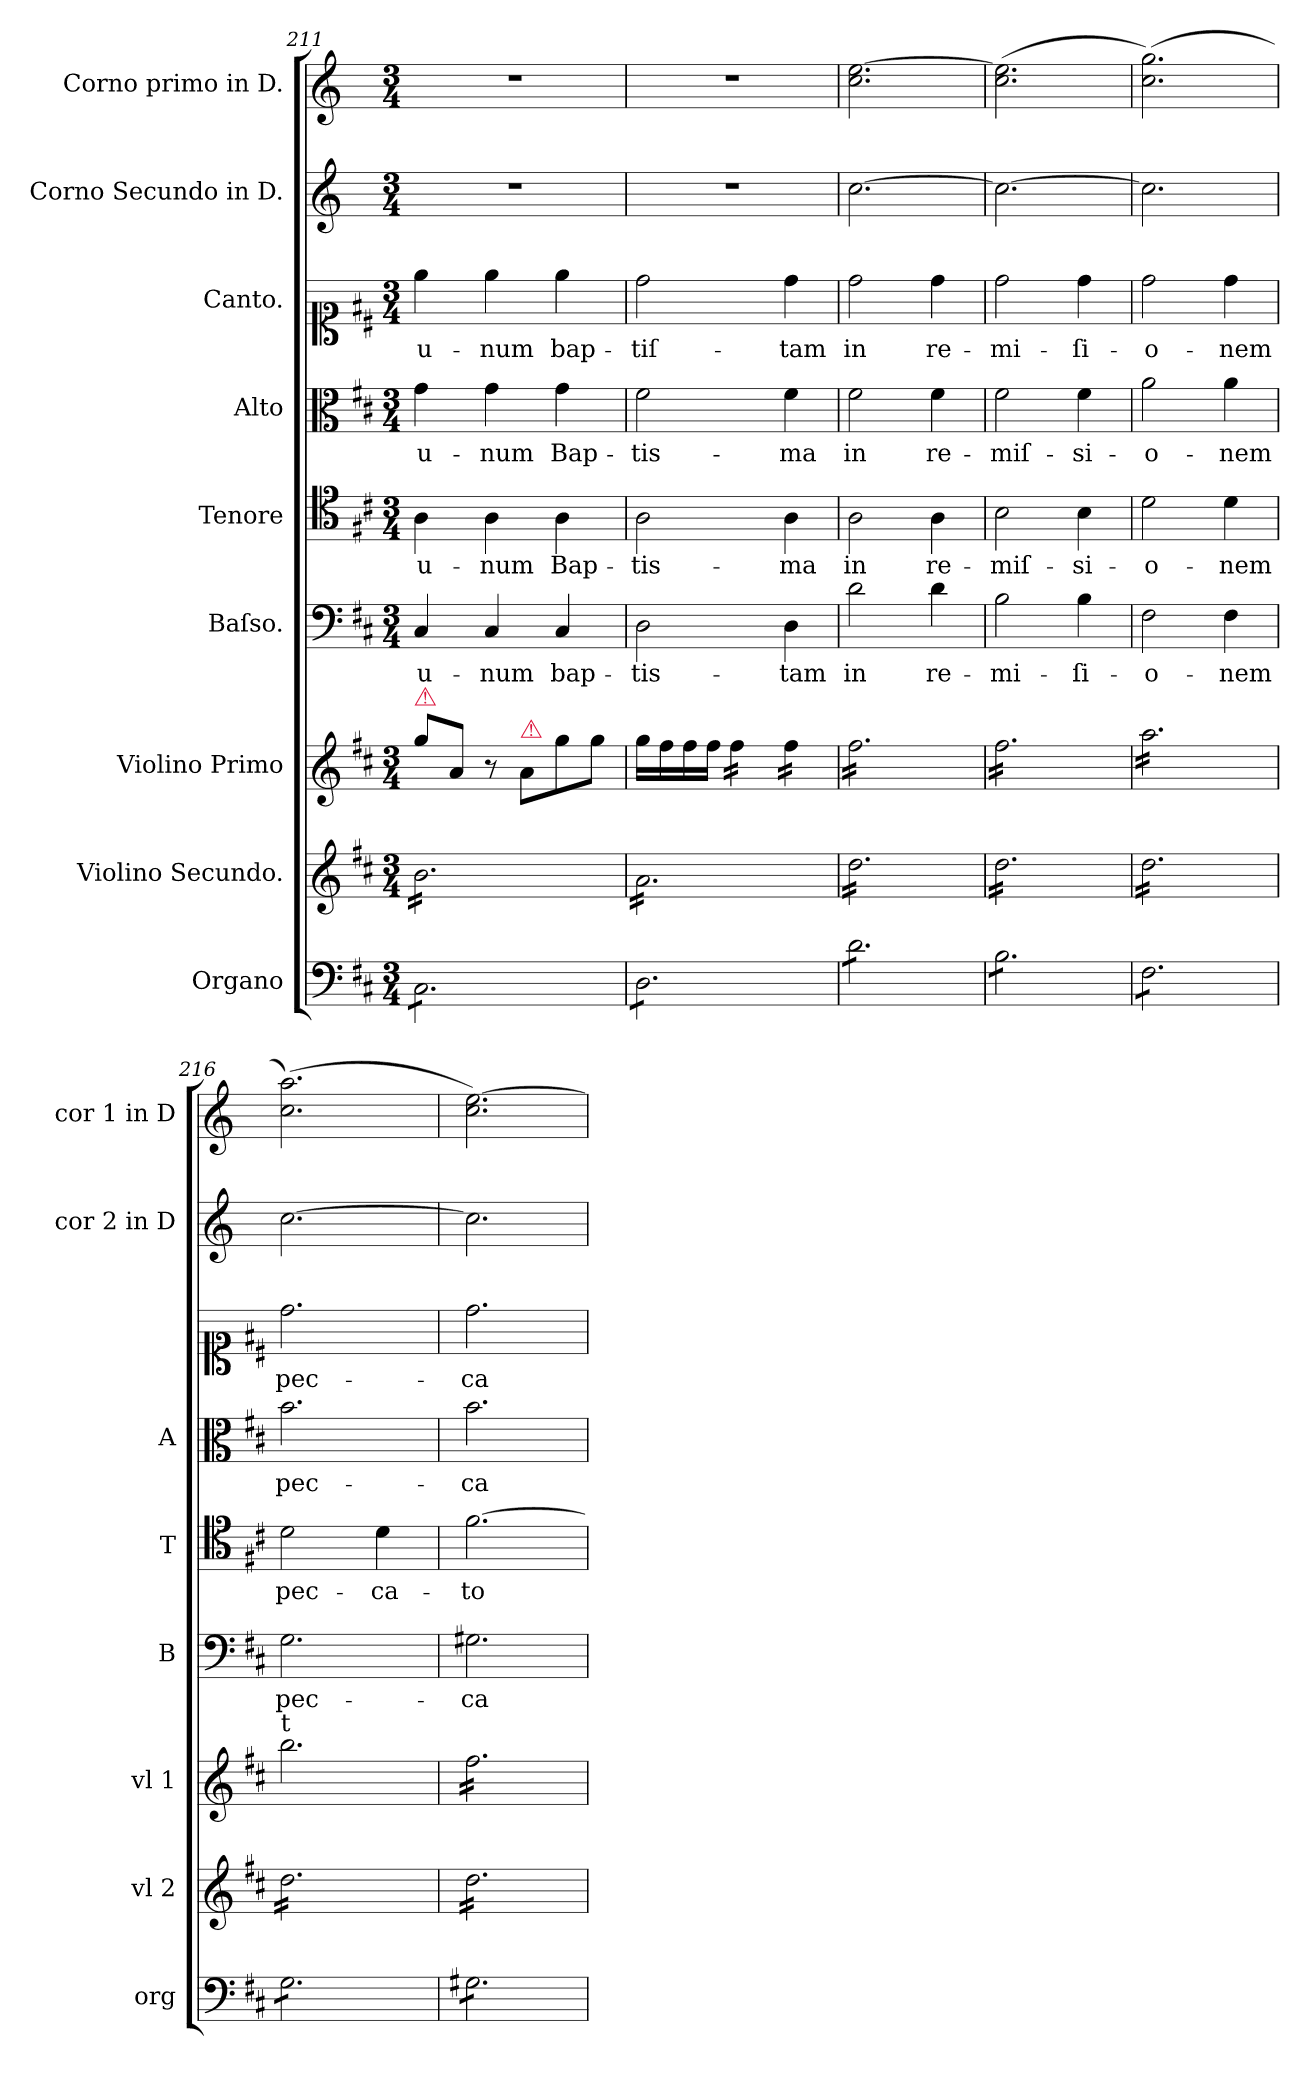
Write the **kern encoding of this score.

**kern	**kern	**kern	**kern	**text	**kern	**text	**kern	**text	**kern	**text	**kern	**kern
*part9	*part8	*part7	*part6	*part6	*part5	*part5	*part4	*part4	*part3	*part3	*part2	*part1
*staff9	*staff8	*staff7	*staff6	*staff6	*staff5	*staff5	*staff4	*staff4	*staff3	*staff3	*staff2	*staff1
*I"Organo	*I"Violino Secundo.	*I"Violino Primo	*I"Baſso.	*	*I"Tenore	*	*I"Alto	*	*I"Canto.	*	*I"Corno Secundo in D.	*I"Corno primo in D.
*I'org	*I'vl 2	*I'vl 1	*I'B	*	*I'T	*	*I'A	*	*	*	*I'cor 2 in D	*I'cor 1 in D
*clefF4	*clefG2	*clefG2	*clefF4	*	*clefC4	*	*clefC3	*	*clefC1	*	*clefG2	*clefG2
*	*	*	*	*	*	*	*	*	*	*	*ITrd6c10	*ITrd6c10
*k[f#c#]	*k[f#c#]	*k[f#c#]	*k[f#c#]	*	*k[f#c#]	*	*k[f#c#]	*	*k[f#c#]	*	*k[f#c#]	*k[f#c#]
*D:	*D:	*D:	*D:	*	*D:	*	*D:	*	*D:	*	*D:	*D:
*M3/4	*M3/4	*M3/4	*M3/4	*	*M3/4	*	*M3/4	*	*M3/4	*	*M3/4	*M3/4
=211	=211	=211	=211	=211	=211	=211	=211	=211	=211	=211	=211	=211
!	!	!LO:TX:a:color=crimson:t=⚠	!	!	!	!	!	!	!	!	!	!
!	!	!	!	!LO:LY:i	!	!	!	!	!	!	!	!
*tremolo	*	*	*	*	*	*	*	*	*	*	*	*
*	*tremolo	*	*	*	*	*	*	*	*	*	*	*
8C#\L	16b\LL	8gg\L	4C#/	u-	4A\	u-	4g\	u-	4ee\	u-	2.r	2.r
.	16b\	.	.	.	.	.	.	.	.	.	.	.
8C#\	16b\	8a/J	.	.	.	.	.	.	.	.	.	.
.	16b\	.	.	.	.	.	.	.	.	.	.	.
!	!	!	!	!LO:LY:i	!	!	!	!	!	!	!	!
8C#\	16b\	8r	4C#/	-num	4A\	-num	4g\	-num	4ee\	-num	.	.
.	16b\	.	.	.	.	.	.	.	.	.	.	.
!	!	!LO:TX:a:color=crimson:t=⚠	!	!	!	!	!	!	!	!	!	!
8C#\	16b\	8a/L	.	.	.	.	.	.	.	.	.	.
.	16b\	.	.	.	.	.	.	.	.	.	.	.
8C#\	16b\	8gg\	4C#/	bap-	4A\	Bap-	4g\	Bap-	4ee\	bap-	.	.
.	16b\	.	.	.	.	.	.	.	.	.	.	.
8C#\J	16b\	8gg\J	.	.	.	.	.	.	.	.	.	.
.	16b\JJ	.	.	.	.	.	.	.	.	.	.	.
=212	=212	=212	=212	=212	=212	=212	=212	=212	=212	=212	=212	=212
8D\L	16a\LL	16gg\LL	2D\	-tis-	2A\	-tis-	2f#\	-tis-	2dd\	-tiſ-	2.r	2.r
.	16a\	16ff#\	.	.	.	.	.	.	.	.	.	.
8D\	16a\	16ff#\	.	.	.	.	.	.	.	.	.	.
.	16a\	16ff#\JJ	.	.	.	.	.	.	.	.	.	.
*	*	*tremolo	*	*	*	*	*	*	*	*	*	*
8D\	16a\	16ff#\LL	.	.	.	.	.	.	.	.	.	.
.	16a\	16ff#\	.	.	.	.	.	.	.	.	.	.
8D\	16a\	16ff#\	.	.	.	.	.	.	.	.	.	.
.	16a\	16ff#\JJ	.	.	.	.	.	.	.	.	.	.
8D\	16a\	16ff#\LL	4D\	-tam	4A\	-ma	4f#\	-ma	4dd\	-tam	.	.
.	16a\	16ff#\	.	.	.	.	.	.	.	.	.	.
8D\J	16a\	16ff#\	.	.	.	.	.	.	.	.	.	.
.	16a\JJ	16ff#\JJ	.	.	.	.	.	.	.	.	.	.
=213	=213	=213	=213	=213	=213	=213	=213	=213	=213	=213	=213	=213
8d\L	16dd\LL	16ff#\LL	2d\	in	2A\	in	2f#\	in	2dd\	in	[2.d\	2.d\ [2.f#\
.	16dd\	16ff#\	.	.	.	.	.	.	.	.	.	.
8d\	16dd\	16ff#\	.	.	.	.	.	.	.	.	.	.
.	16dd\	16ff#\	.	.	.	.	.	.	.	.	.	.
8d\	16dd\	16ff#\	.	.	.	.	.	.	.	.	.	.
.	16dd\	16ff#\	.	.	.	.	.	.	.	.	.	.
8d\	16dd\	16ff#\	.	.	.	.	.	.	.	.	.	.
.	16dd\	16ff#\	.	.	.	.	.	.	.	.	.	.
8d\	16dd\	16ff#\	4d\	re-	4A\	re-	4f#\	re-	4dd\	re-	.	.
.	16dd\	16ff#\	.	.	.	.	.	.	.	.	.	.
8d\J	16dd\	16ff#\	.	.	.	.	.	.	.	.	.	.
.	16dd\JJ	16ff#\JJ	.	.	.	.	.	.	.	.	.	.
=214	=214	=214	=214	=214	=214	=214	=214	=214	=214	=214	=214	=214
8B\L	16dd\LL	16ff#\LL	2B\	-mi-	2B\	-miſ-	2f#\	-miſ-	2dd\	-mi-	2.d\_	(2.d\ 2.f#]\
.	16dd\	16ff#\	.	.	.	.	.	.	.	.	.	.
8B\	16dd\	16ff#\	.	.	.	.	.	.	.	.	.	.
.	16dd\	16ff#\	.	.	.	.	.	.	.	.	.	.
8B\	16dd\	16ff#\	.	.	.	.	.	.	.	.	.	.
.	16dd\	16ff#\	.	.	.	.	.	.	.	.	.	.
8B\	16dd\	16ff#\	.	.	.	.	.	.	.	.	.	.
.	16dd\	16ff#\	.	.	.	.	.	.	.	.	.	.
8B\	16dd\	16ff#\	4B\	-ſi-	4B\	-si-	4f#\	-si-	4dd\	-ſi-	.	.
.	16dd\	16ff#\	.	.	.	.	.	.	.	.	.	.
8B\J	16dd\	16ff#\	.	.	.	.	.	.	.	.	.	.
.	16dd\JJ	16ff#\JJ	.	.	.	.	.	.	.	.	.	.
=215	=215	=215	=215	=215	=215	=215	=215	=215	=215	=215	=215	=215
8F#\L	16dd\LL	16aa\LL	2F#\	-o-	2d\	-o-	2a\	-o-	2dd\	-o-	2.d\]	(2.d\ 2.a\)
.	16dd\	16aa\	.	.	.	.	.	.	.	.	.	.
8F#\	16dd\	16aa\	.	.	.	.	.	.	.	.	.	.
.	16dd\	16aa\	.	.	.	.	.	.	.	.	.	.
8F#\	16dd\	16aa\	.	.	.	.	.	.	.	.	.	.
.	16dd\	16aa\	.	.	.	.	.	.	.	.	.	.
8F#\	16dd\	16aa\	.	.	.	.	.	.	.	.	.	.
.	16dd\	16aa\	.	.	.	.	.	.	.	.	.	.
8F#\	16dd\	16aa\	4F#\	-nem	4d\	-nem	4a\	-nem	4dd\	-nem	.	.
.	16dd\	16aa\	.	.	.	.	.	.	.	.	.	.
8F#\J	16dd\	16aa\	.	.	.	.	.	.	.	.	.	.
.	16dd\JJ	16aa\JJ	.	.	.	.	.	.	.	.	.	.
*	*	*Xtremolo	*	*	*	*	*	*	*	*	*	*
=216	=216	=216	=216	=216	=216	=216	=216	=216	=216	=216	=216	=216
!	!	!LO:TX:a:t=t	!	!	!	!	!	!	!	!	!	!
8G\L	16dd\LL	2.bb\	2.G\	pec-	2d\	pec-	2.b\	pec-	2.dd\	pec-	[2.d\	(2.d\ 2.b\)
.	16dd\	.	.	.	.	.	.	.	.	.	.	.
8G\	16dd\	.	.	.	.	.	.	.	.	.	.	.
.	16dd\	.	.	.	.	.	.	.	.	.	.	.
8G\	16dd\	.	.	.	.	.	.	.	.	.	.	.
.	16dd\	.	.	.	.	.	.	.	.	.	.	.
8G\	16dd\	.	.	.	.	.	.	.	.	.	.	.
.	16dd\	.	.	.	.	.	.	.	.	.	.	.
8G\	16dd\	.	.	.	4d\	-ca-	.	.	.	.	.	.
.	16dd\	.	.	.	.	.	.	.	.	.	.	.
8G\J	16dd\	.	.	.	.	.	.	.	.	.	.	.
.	16dd\JJ	.	.	.	.	.	.	.	.	.	.	.
=217	=217	=217	=217	=217	=217	=217	=217	=217	=217	=217	=217	=217
*	*	*tremolo	*	*	*	*	*	*	*	*	*	*
8G#X\L	16dd\LL	16ff#\LL	2.G#X\	-ca-	[2.f#\	-to-	2.b\	-ca-	2.dd\	-ca-	2.d\]	2.d\ [2.f#\)
.	16dd\	16ff#\	.	.	.	.	.	.	.	.	.	.
8G#X\	16dd\	16ff#\	.	.	.	.	.	.	.	.	.	.
.	16dd\	16ff#\	.	.	.	.	.	.	.	.	.	.
8G#X\	16dd\	16ff#\	.	.	.	.	.	.	.	.	.	.
.	16dd\	16ff#\	.	.	.	.	.	.	.	.	.	.
8G#X\	16dd\	16ff#\	.	.	.	.	.	.	.	.	.	.
.	16dd\	16ff#\	.	.	.	.	.	.	.	.	.	.
8G#X\	16dd\	16ff#\	.	.	.	.	.	.	.	.	.	.
.	16dd\	16ff#\	.	.	.	.	.	.	.	.	.	.
8G#X\J	16dd\	16ff#\	.	.	.	.	.	.	.	.	.	.
*Xtremolo	*	*	*	*	*	*	*	*	*	*	*	*
.	16dd\JJ	16ff#\JJ	.	.	.	.	.	.	.	.	.	.
*	*	*Xtremolo	*	*	*	*	*	*	*	*	*	*
*	*Xtremolo	*	*	*	*	*	*	*	*	*	*	*
=	=	=	=	=	=	=	=	=	=	=	=	=
*-	*-	*-	*-	*-	*-	*-	*-	*-	*-	*-	*-	*-
